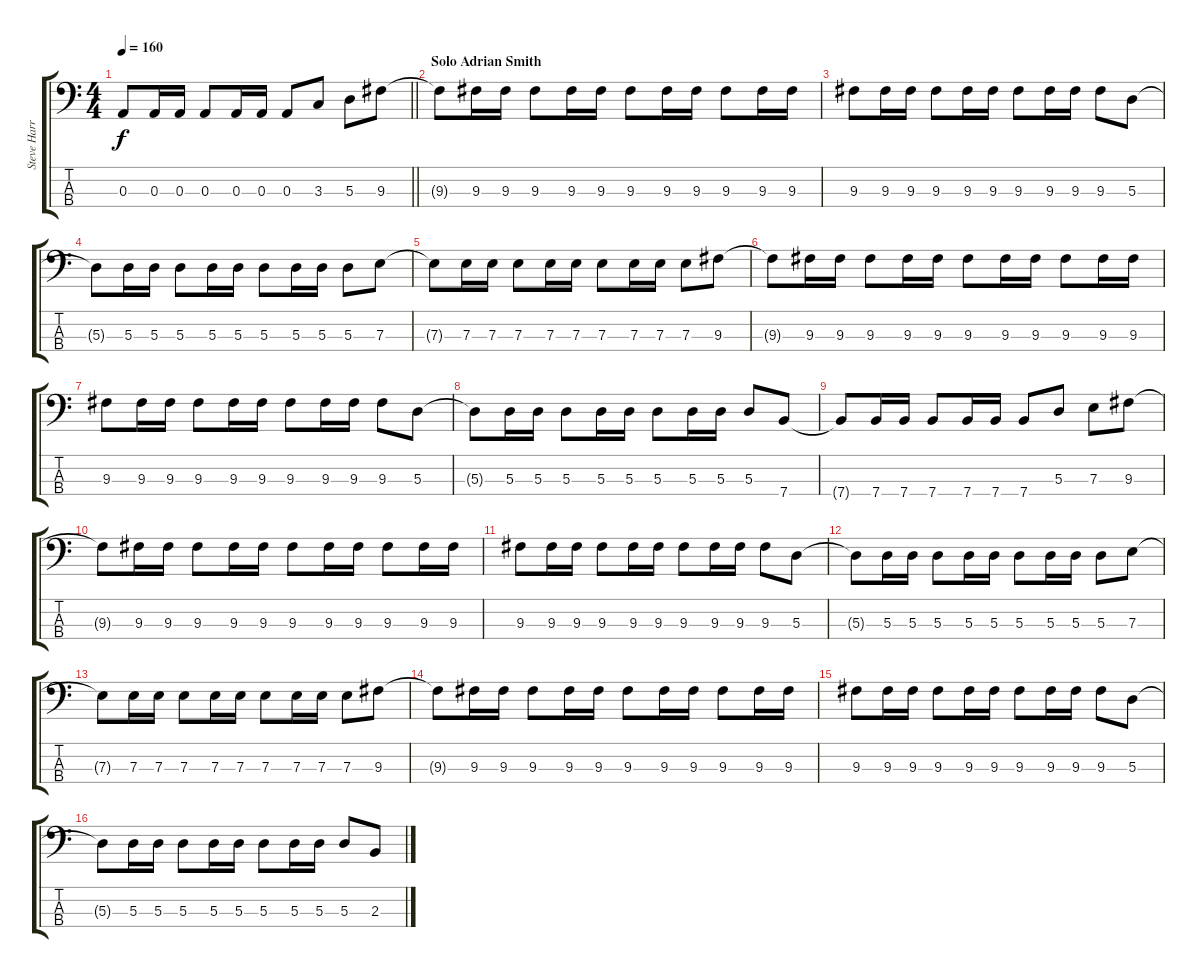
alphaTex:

\track ("Steve Harris" "Steve Harr") {instrument electricbassfinger}
\staff {score tabs}
\tuning (G2 D2 A1 E1) {hide}
\ts (4 4)
\tempo 160
\clef f4
\barLineRight lightlight
\ks c
0.3{t}.8{dy f} 0.3.16 0.3.16 0.3.8 0.3.16 0.3.16 0.3.8 3.3.8 5.3.8 9.3.8 |
\section ("" "Solo Adrian Smith")
9.3{t}.8 9.3.16 9.3.16 9.3.8 9.3.16 9.3.16 9.3.8 9.3.16 9.3.16 9.3.8 9.3.16 9.3.16 |
9.3.8 9.3.16 9.3.16 9.3.8 9.3.16 9.3.16 9.3.8 9.3.16 9.3.16 9.3.8 5.3.8 |
5.3{t}.8 5.3.16 5.3.16 5.3.8 5.3.16 5.3.16 5.3.8 5.3.16 5.3.16 5.3.8 7.3.8 |
7.3{t}.8 7.3.16 7.3.16 7.3.8 7.3.16 7.3.16 7.3.8 7.3.16 7.3.16 7.3.8 9.3.8 |
9.3{t}.8 9.3.16 9.3.16 9.3.8 9.3.16 9.3.16 9.3.8 9.3.16 9.3.16 9.3.8 9.3.16 9.3.16 |
9.3.8 9.3.16 9.3.16 9.3.8 9.3.16 9.3.16 9.3.8 9.3.16 9.3.16 9.3.8 5.3.8 |
5.3{t}.8 5.3.16 5.3.16 5.3.8 5.3.16 5.3.16 5.3.8 5.3.16 5.3.16 5.3.8 7.4.8 |
7.4{t}.8 7.4.16 7.4.16 7.4.8 7.4.16 7.4.16 7.4.8 5.3.8 7.3.8 9.3.8 |
9.3{t}.8 9.3.16 9.3.16 9.3.8 9.3.16 9.3.16 9.3.8 9.3.16 9.3.16 9.3.8 9.3.16 9.3.16 |
9.3.8 9.3.16 9.3.16 9.3.8 9.3.16 9.3.16 9.3.8 9.3.16 9.3.16 9.3.8 5.3.8 |
5.3{t}.8 5.3.16 5.3.16 5.3.8 5.3.16 5.3.16 5.3.8 5.3.16 5.3.16 5.3.8 7.3.8 |
7.3{t}.8 7.3.16 7.3.16 7.3.8 7.3.16 7.3.16 7.3.8 7.3.16 7.3.16 7.3.8 9.3.8 |
9.3{t}.8 9.3.16 9.3.16 9.3.8 9.3.16 9.3.16 9.3.8 9.3.16 9.3.16 9.3.8 9.3.16 9.3.16 |
9.3.8 9.3.16 9.3.16 9.3.8 9.3.16 9.3.16 9.3.8 9.3.16 9.3.16 9.3.8 5.3.8 |
5.3{t}.8 5.3.16 5.3.16 5.3.8 5.3.16 5.3.16 5.3.8 5.3.16 5.3.16 5.3.8 2.3.8
